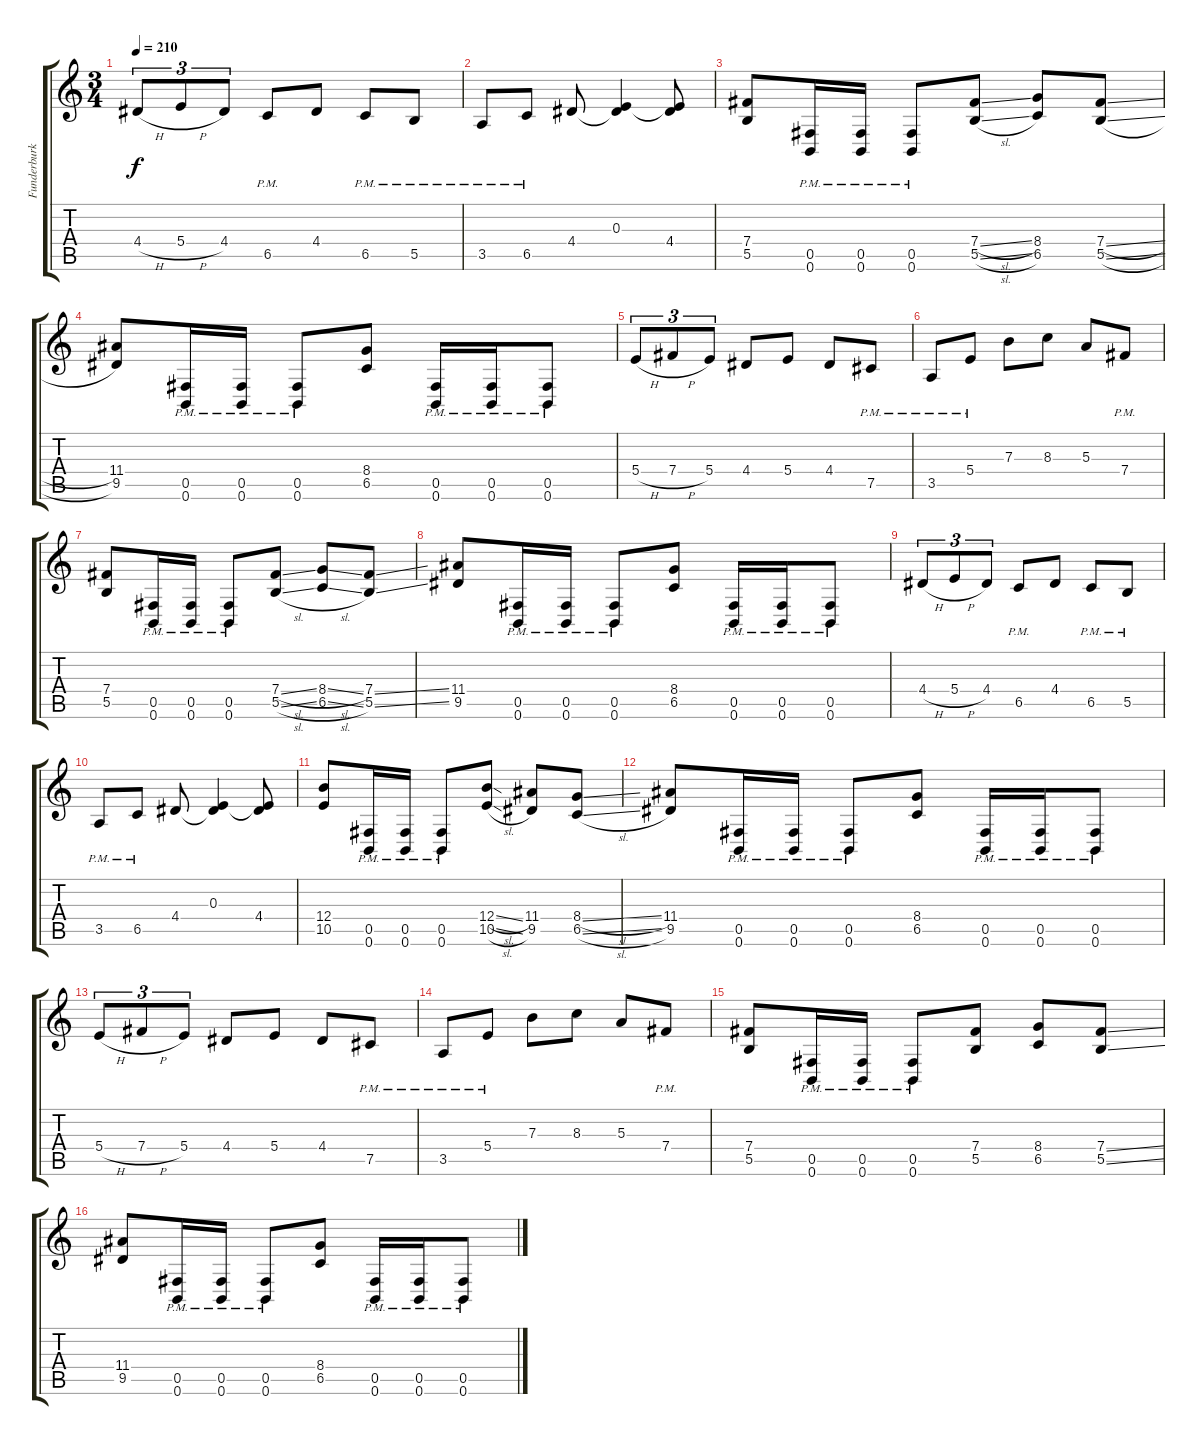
\track ("Funderburk Rhythm" "Funderburk") {instrument overdrivenguitar}
\staff {score tabs}
\tuning (Db4 Ab3 E3 B2 Gb2 B1) {hide}
\ts (3 4)
\tempo 210
\clef g2
\ks c
4.4{h}.8{tu (3 2) dy f} 5.4{h}.8{tu (3 2)} 4.4.8{tu (3 2)} 6.5{pm}.8 4.4.8 6.5{pm}.8 5.5{pm}.8 |
3.5{pm}.8 6.5{pm}.8 4.4.8 (0.3 4.4{t}).4 (0.3{t} 4.4).8 |
(7.4 5.5).8 (0.5{pm} 0.6{pm}).16 (0.5{pm} 0.6{pm}).16 (0.5{pm} 0.6{pm}).8 (7.4{sl} 5.5{sl}).8 (8.4 6.5).8 (7.4{sl} 5.5{sl}).8 |
(11.4 9.5).8 (0.5{pm} 0.6{pm}).16 (0.5{pm} 0.6{pm}).16 (0.5{pm} 0.6{pm}).8 (8.4 6.5).8 (0.5{pm} 0.6{pm}).16 (0.5{pm} 0.6{pm}).16 (0.5{pm} 0.6{pm}).8 |
5.4{h}.8{tu (3 2)} 7.4{h}.8{tu (3 2)} 5.4.8{tu (3 2)} 4.4.8 5.4.8 4.4.8 7.5{pm}.8 |
3.5{pm}.8 5.4{pm}.8 7.3.8 8.3.8 5.3.8 7.4{pm}.8 |
(7.4 5.5).8 (0.5{pm} 0.6{pm}).16 (0.5{pm} 0.6{pm}).16 (0.5{pm} 0.6{pm}).8 (7.4{sl} 5.5{sl}).8 (8.4{sl} 6.5{sl}).8 (7.4{ss} 5.5{ss}).8 |
(11.4 9.5).8 (0.5{pm} 0.6{pm}).16 (0.5{pm} 0.6{pm}).16 (0.5{pm} 0.6{pm}).8 (8.4 6.5).8 (0.5{pm} 0.6{pm}).16 (0.5{pm} 0.6{pm}).16 (0.5{pm} 0.6{pm}).8 |
4.4{h}.8{tu (3 2)} 5.4{h}.8{tu (3 2)} 4.4.8{tu (3 2)} 6.5{pm}.8 4.4.8 6.5{pm}.8 5.5{pm}.8 |
3.5{pm}.8 6.5{pm}.8 4.4.8 (0.3 4.4{t}).4 (0.3{t} 4.4).8 |
(12.4 10.5).8 (0.5{pm} 0.6{pm}).16 (0.5{pm} 0.6{pm}).16 (0.5{pm} 0.6{pm}).8 (12.4{sl} 10.5{sl}).8 (11.4 9.5).8 (8.4{sl} 6.5{sl}).8 |
(11.4 9.5).8 (0.5{pm} 0.6{pm}).16 (0.5{pm} 0.6{pm}).16 (0.5{pm} 0.6{pm}).8 (8.4 6.5).8 (0.5{pm} 0.6{pm}).16 (0.5{pm} 0.6{pm}).16 (0.5{pm} 0.6{pm}).8 |
5.4{h}.8{tu (3 2)} 7.4{h}.8{tu (3 2)} 5.4.8{tu (3 2)} 4.4.8 5.4.8 4.4.8 7.5{pm}.8 |
3.5{pm}.8 5.4{pm}.8 7.3.8 8.3.8 5.3.8 7.4{pm}.8 |
(7.4 5.5).8 (0.5{pm} 0.6{pm}).16 (0.5{pm} 0.6{pm}).16 (0.5{pm} 0.6{pm}).8 (7.4 5.5).8 (8.4 6.5).8 (7.4{ss} 5.5{ss}).8 |
(11.4 9.5).8 (0.5{pm} 0.6{pm}).16 (0.5{pm} 0.6{pm}).16 (0.5{pm} 0.6{pm}).8 (8.4 6.5).8 (0.5{pm} 0.6{pm}).16 (0.5{pm} 0.6{pm}).16 (0.5{pm} 0.6{pm}).8
